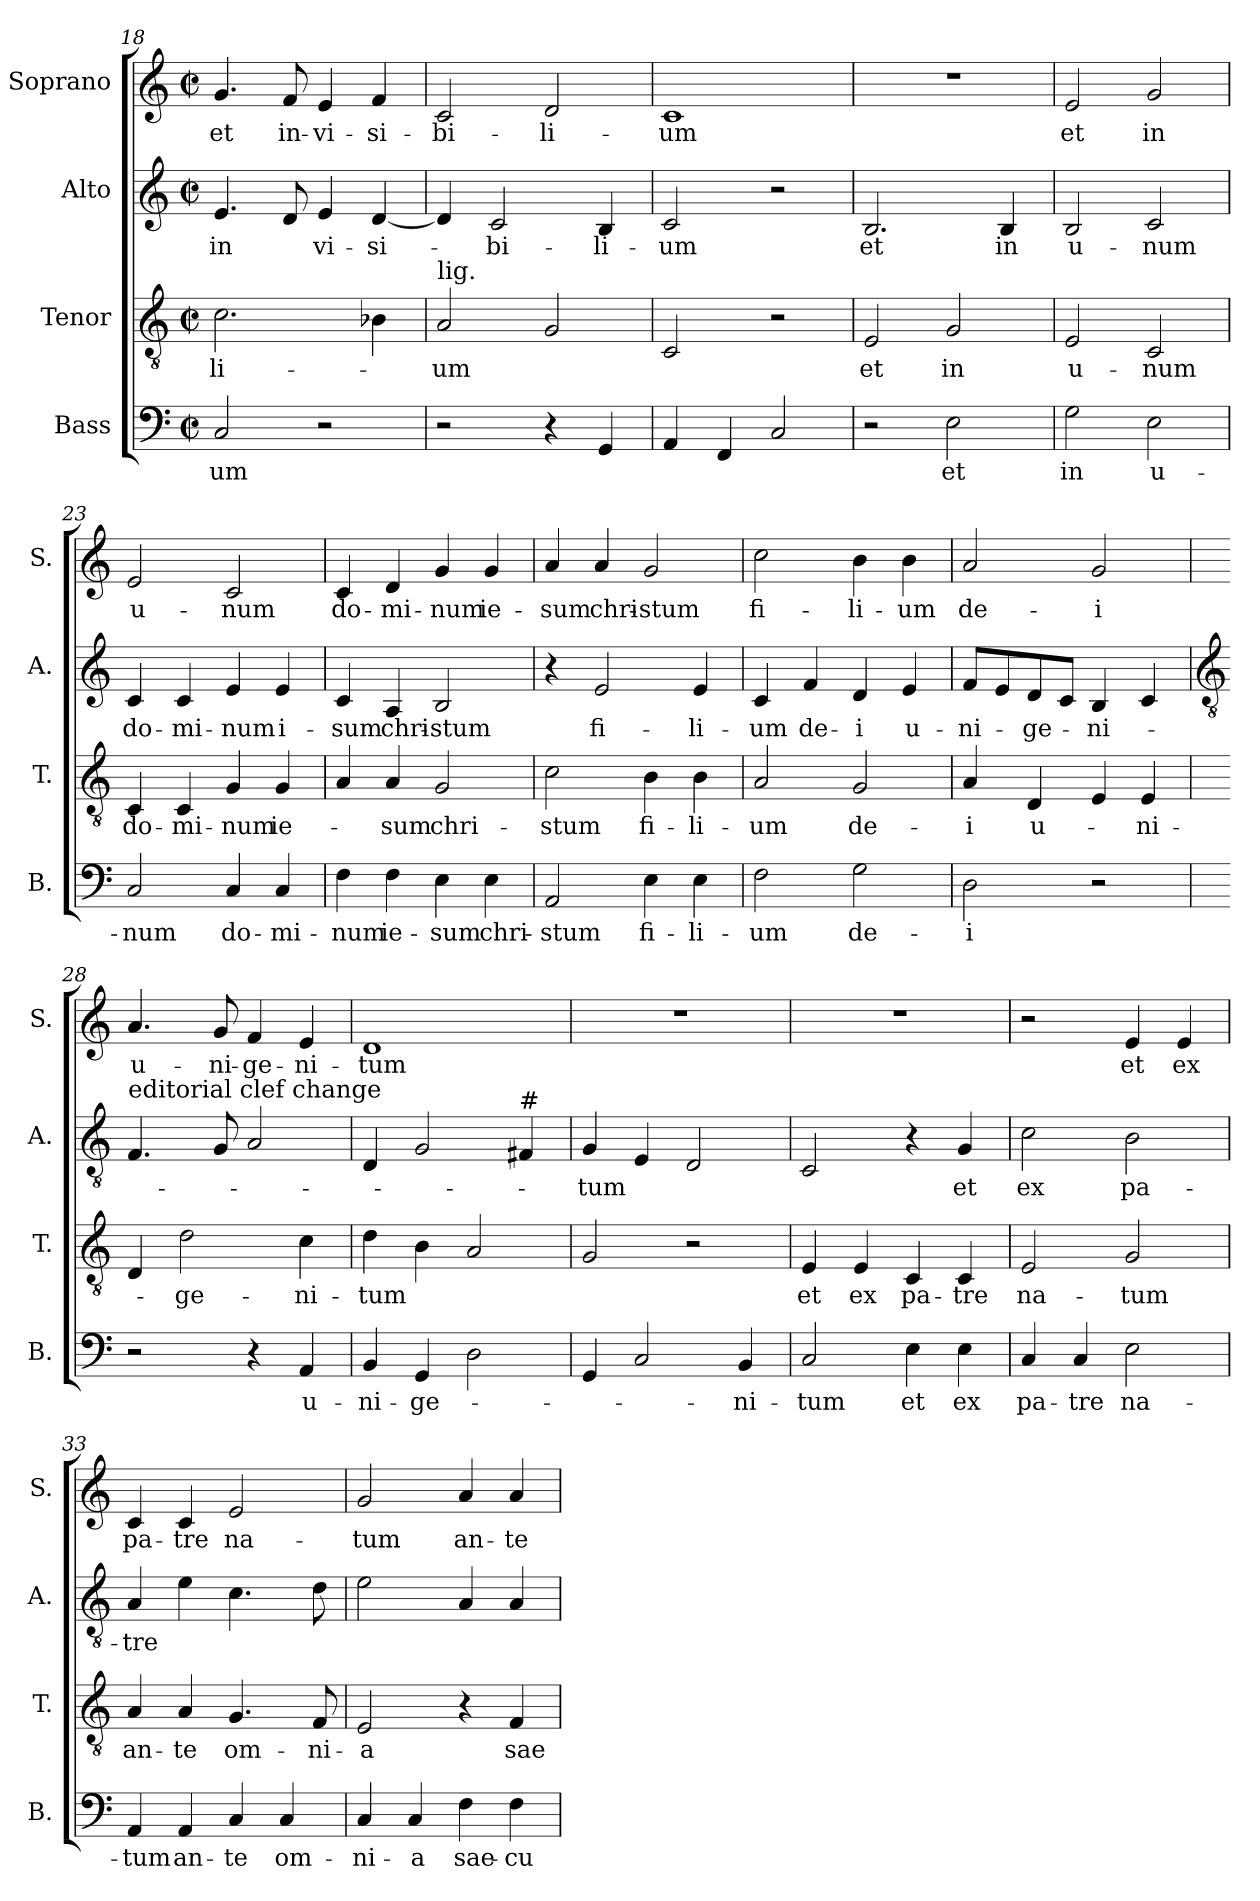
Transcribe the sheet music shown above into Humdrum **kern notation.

**kern	**text	**kern	**text	**kern	**text	**kern	**text
*part4	*part4	*part3	*part3	*part2	*part2	*part1	*part1
*staff4	*staff4	*staff3	*staff3	*staff2	*staff2	*staff1	*staff1
*I"Bass	*	*I"Tenor	*	*I"Alto	*	*I"Soprano	*
*I'B.	*	*I'T.	*	*I'A.	*	*I'S.	*
*clefF4	*	*clefGv2	*	*clefG2	*	*clefG2	*
*k[]	*	*k[]	*	*k[]	*	*k[]	*
*M2/2	*	*M2/2	*	*M2/2	*	*M2/2	*
*met(c|)	*	*met(c|)	*	*met(c|)	*	*met(c|)	*
=18	=18	=18	=18	=18	=18	=18	=18
!	!LO:LY:b	!	!LO:LY:b	!	!LO:LY:b	!	!LO:LY:b
2C/	-um	2.c\	-li-	4.e/	-in	4.g/	et
!	!	!	!	!	!	!	!LO:LY:b
.	.	.	.	8d/	.	8f/	in-
!	!	!	!	!	!LO:LY:b	!	!LO:LY:b
2r	.	.	.	4e/	vi-	4e/	-vi-
!	!	!	!	!	!LO:LY:b	!	!LO:LY:b
.	.	4B-X\	.	[4d/	-si-	4f/	-si-
=19	=19	=19	=19	=19	=19	=19	=19
!	!	!LO:TX:a:t=lig.	!	!	!	!	!
!	!	!	!LO:LY:b	!	!	!	!LO:LY:b
2r	.	2A/	-um	4d/]	.	2c/	-bi-
!	!	!	!	!	!LO:LY:b	!	!
.	.	.	.	2c/	-bi-	.	.
!	!	!	!	!	!	!	!LO:LY:b
4r	.	2G/	.	.	.	2d/	-li-
!	!	!	!	!	!LO:LY:b	!	!
4GG/	.	.	.	4B/	-li-	.	.
=20	=20	=20	=20	=20	=20	=20	=20
!	!	!	!	!	!LO:LY:b	!	!LO:LY:b
4AA/	.	2C/	.	2c/	-um	1c	-um
4FF/	.	.	.	.	.	.	.
2C/	.	2r	.	2r	.	.	.
=21	=21	=21	=21	=21	=21	=21	=21
!	!	!	!LO:LY:b	!	!LO:LY:b	!	!
2r	.	2E/	et	2.B/	et	1r	.
!	!LO:LY:b	!	!LO:LY:b	!	!	!	!
2E\	et	2G/	in	.	.	.	.
!	!	!	!	!	!LO:LY:b	!	!
.	.	.	.	4B/	in	.	.
=22	=22	=22	=22	=22	=22	=22	=22
!	!LO:LY:b	!	!LO:LY:b	!	!LO:LY:b	!	!LO:LY:b
2G\	in	2E/	u-	2B/	u-	2e/	et
!	!LO:LY:b	!	!LO:LY:b	!	!LO:LY:b	!	!LO:LY:b
2E\	u-	2C/	-num	2c/	-num	2g/	in
!!LO:LB:g=z
=23	=23	=23	=23	=23	=23	=23	=23
!	!LO:LY:b	!	!LO:LY:b	!	!LO:LY:b	!	!LO:LY:b
2C/	-num	4C/	do-	4c/	do-	2e/	u-
!	!	!	!LO:LY:b	!	!LO:LY:b	!	!
.	.	4C/	-mi-	4c/	-mi-	.	.
!	!LO:LY:b	!	!LO:LY:b	!	!LO:LY:b	!	!LO:LY:b
4C/	do-	4G/	-num	4e/	-num	2c/	-num
!	!LO:LY:b	!	!LO:LY:b	!	!LO:LY:b	!	!
4C/	-mi-	4G/	ie-	4e/	i-	.	.
=24	=24	=24	=24	=24	=24	=24	=24
!	!LO:LY:b	!	!	!	!LO:LY:b	!	!LO:LY:b
4F\	-num	4A/	.	4c/	-sum	4c/	do-
!	!LO:LY:b	!	!LO:LY:b	!	!LO:LY:b	!	!LO:LY:b
4F\	ie-	4A/	sum	4A/	chri-	4d/	-mi-
!	!LO:LY:b	!	!LO:LY:b	!	!LO:LY:b	!	!LO:LY:b
4E\	-sum	2G/	chri-	2B/	-stum	4g/	-num
!	!LO:LY:b	!	!	!	!	!	!LO:LY:b
4E\	chri-	.	.	.	.	4g/	ie-
=25	=25	=25	=25	=25	=25	=25	=25
!	!LO:LY:b	!	!LO:LY:b	!	!	!	!LO:LY:b
2AA/	-stum	2c\	-stum	4r	.	4a/	-sum
!	!	!	!	!	!LO:LY:b	!	!LO:LY:b
.	.	.	.	2e/	fi-	4a/	chri-
!	!LO:LY:b	!	!LO:LY:b	!	!	!	!LO:LY:b
4E\	fi-	4B\	fi-	.	.	2g/	-stum
!	!LO:LY:b	!	!LO:LY:b	!	!LO:LY:b	!	!
4E\	-li-	4B\	-li-	4e/	-li-	.	.
=26	=26	=26	=26	=26	=26	=26	=26
!	!LO:LY:b	!	!LO:LY:b	!	!LO:LY:b	!	!LO:LY:b
2F\	-um	2A/	-um	4c/	-um	2cc\	fi-
!	!	!	!	!	!LO:LY:b	!	!
.	.	.	.	4f/	de-	.	.
!	!LO:LY:b	!	!LO:LY:b	!	!LO:LY:b	!	!LO:LY:b
2G\	de-	2G/	de-	4d/	-i	4b\	-li-
!	!	!	!	!	!LO:LY:b	!	!LO:LY:b
.	.	.	.	4e/	u-	4b\	-um
!!LO:LB:g=z
=27	=27	=27	=27	=27	=27	=27	=27
!	!LO:LY:b	!	!LO:LY:b	!	!LO:LY:b	!	!LO:LY:b
2D\	-i	4A/	i	8f/L	-ni-	2a/	de-
.	.	.	.	8e/	.	.	.
!	!	!	!LO:LY:b	!	!LO:LY:b	!	!
.	.	4D/	u-	8d/	-ge-	.	.
.	.	.	.	8c/J	.	.	.
!	!	!	!	!	!LO:LY:b	!	!LO:LY:b
2r	.	4E/	.	4B/	-ni-	2g/	-i
!	!	!	!LO:LY:b	!	!	!	!
.	.	4E/	-ni-	4c/	.	.	.
=28	=28	=28	=28	=28	=28	=28	=28
*	*	*	*	*clefGv2	*	*	*
!	!	!	!	!LO:TX:a:t=editorial clef change	!	!	!
!	!	!	!	!	!	!	!LO:LY:b
2r	.	4D/	.	4.F/	.	4.a/	u-
!	!	!	!LO:LY:b	!	!	!	!
.	.	2d\	-ge-	.	.	.	.
!	!	!	!	!	!	!	!LO:LY:b
.	.	.	.	8G/	.	8g/	-ni-
!	!	!	!	!	!	!	!LO:LY:b
4r	.	.	.	2A/	.	4f/	-ge-
!	!LO:LY:b	!	!LO:LY:b	!	!	!	!LO:LY:b
4AA/	u-	4c\	-ni-	.	.	4e/	-ni-
=29	=29	=29	=29	=29	=29	=29	=29
!	!LO:LY:b	!	!LO:LY:b	!	!	!	!LO:LY:b
4BB/	-ni-	4d\	-tum	4D/	.	1d	-tum
!	!LO:LY:b	!	!	!	!	!	!
4GG/	-ge-	4B\	.	2G/	.	.	.
2D\	.	2A/	.	.	.	.	.
!	!	!	!	!LO:TX:a:t=#	!	!	!
.	.	.	.	4F#X/	.	.	.
=30	=30	=30	=30	=30	=30	=30	=30
!	!	!	!	!	!LO:LY:b	!	!
4GG/	.	2G/	.	4G/	tum	1r	.
2C/	.	.	.	4E/	.	.	.
.	.	2r	.	2D/	.	.	.
!	!LO:LY:b	!	!	!	!	!	!
4BB/	-ni-	.	.	.	.	.	.
=31	=31	=31	=31	=31	=31	=31	=31
!	!LO:LY:b	!	!LO:LY:b	!	!	!	!
2C/	-tum	4E/	et	2C/	.	1r	.
!	!	!	!LO:LY:b	!	!	!	!
.	.	4E/	ex	.	.	.	.
!	!LO:LY:b	!	!LO:LY:b	!	!	!	!
4E\	et	4C/	pa-	4r	.	.	.
!	!LO:LY:b	!	!LO:LY:b	!	!LO:LY:b	!	!
4E\	ex	4C/	-tre	4G/	et	.	.
=32	=32	=32	=32	=32	=32	=32	=32
!	!LO:LY:b	!	!LO:LY:b	!	!LO:LY:b	!	!
4C/	pa-	2E/	na-	2c\	ex	2r	.
!	!LO:LY:b	!	!	!	!	!	!
4C/	-tre	.	.	.	.	.	.
!	!LO:LY:b	!	!LO:LY:b	!	!LO:LY:b	!	!LO:LY:b
2E\	na-	2G/	-tum	2B\	pa-	4e/	et
!	!	!	!	!	!	!	!LO:LY:b
.	.	.	.	.	.	4e/	ex
!!LO:PB:g=z
=33	=33	=33	=33	=33	=33	=33	=33
!	!LO:LY:b	!	!LO:LY:b	!	!LO:LY:b	!	!LO:LY:b
4AA/	-tum	4A/	an-	4A/	tre	4c/	pa-
!	!LO:LY:b	!	!LO:LY:b	!	!	!	!LO:LY:b
4AA/	an-	4A/	-te	4e\	.	4c/	-tre
!	!LO:LY:b	!	!LO:LY:b	!	!	!	!LO:LY:b
4C/	-te	4.G/	om-	4.c\	.	2e/	na-
!	!LO:LY:b	!	!	!	!	!	!
4C/	om-	.	.	.	.	.	.
!	!	!	!LO:LY:b	!	!	!	!
.	.	8F/	-ni-	8d\	.	.	.
=34	=34	=34	=34	=34	=34	=34	=34
!	!LO:LY:b	!	!LO:LY:b	!	!	!	!LO:LY:b
4C/	-ni-	2E/	-a	2e\	.	2g/	-tum
!	!LO:LY:b	!	!	!	!	!	!
4C/	-a	.	.	.	.	.	.
!	!LO:LY:b	!	!	!	!	!	!LO:LY:b
4F\	sae-	4r	.	4A/	.	4a/	an-
!	!LO:LY:b	!	!LO:LY:b	!	!	!	!LO:LY:b
4F\	-cu-	4F/	sae-	4A/	.	4a/	-te
=	=	=	=	=	=	=	=
*-	*-	*-	*-	*-	*-	*-	*-
